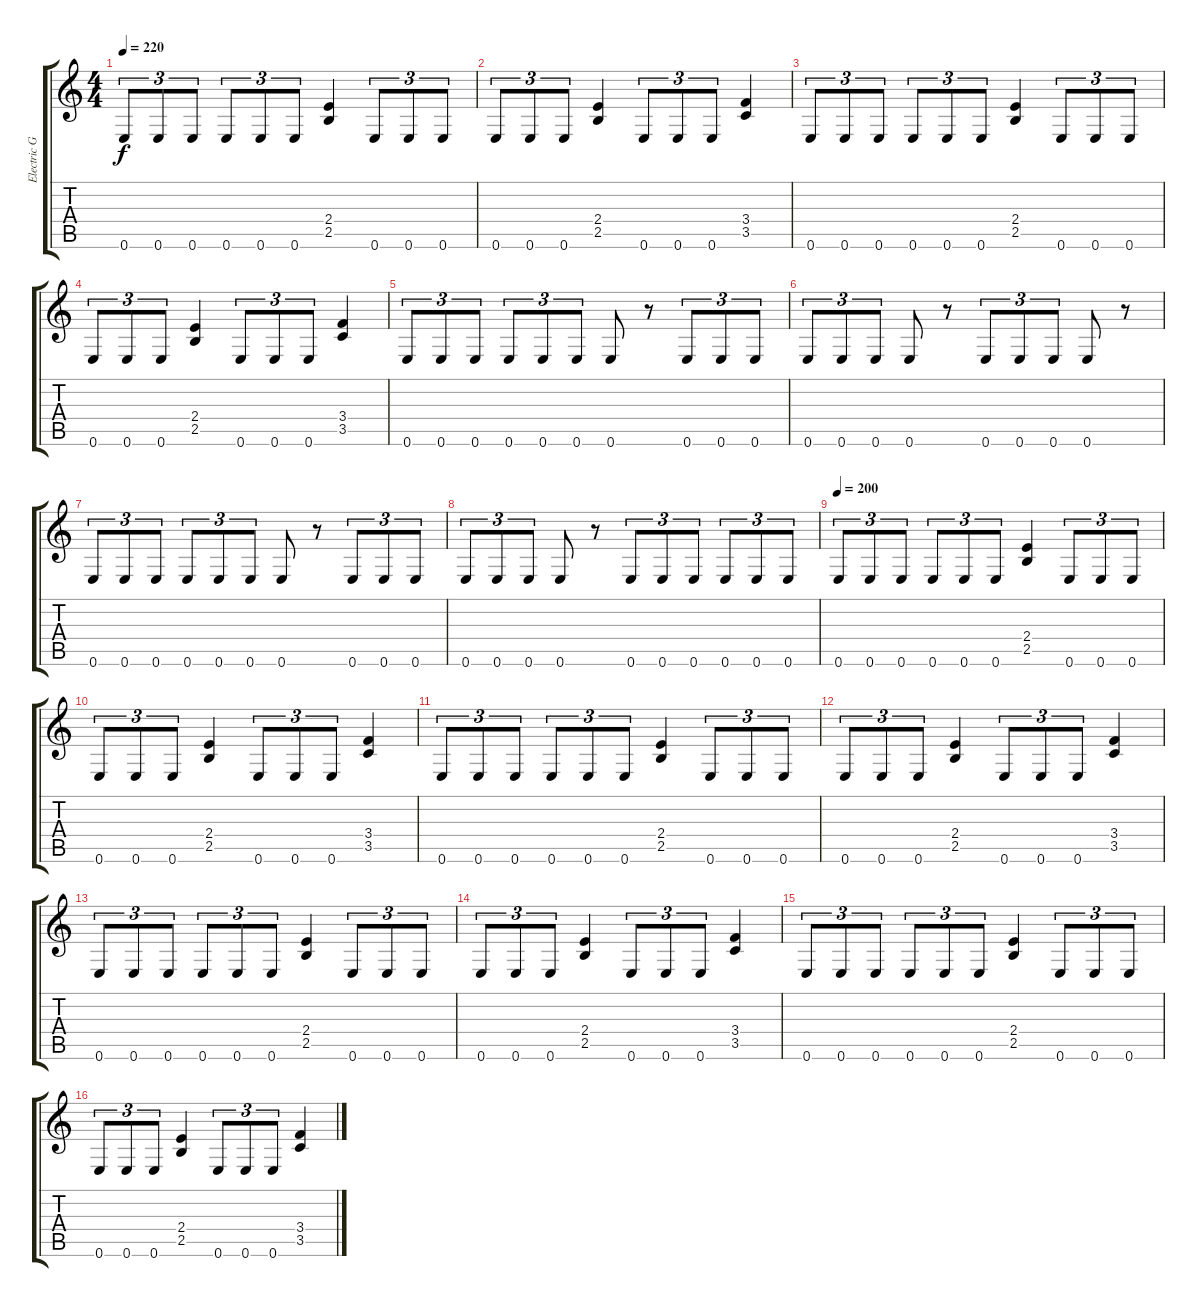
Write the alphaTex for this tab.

\track ("Electric Guitar (Guitar 2)" "Electric G") {instrument electricguitarclean}
\staff {score tabs}
\tuning (E4 B3 G3 D3 A2 E2) {hide}
\ts (4 4)
\tempo 220
\clef g2
\ks c
0.6.8{tu (3 2) dy f} 0.6.8{tu (3 2)} 0.6.8{tu (3 2)} 0.6.8{tu (3 2)} 0.6.8{tu (3 2)} 0.6.8{tu (3 2)} (2.4 2.5).4 0.6.8{tu (3 2)} 0.6.8{tu (3 2)} 0.6.8{tu (3 2)} |
0.6.8{tu (3 2)} 0.6.8{tu (3 2)} 0.6.8{tu (3 2)} (2.4 2.5).4 0.6.8{tu (3 2)} 0.6.8{tu (3 2)} 0.6.8{tu (3 2)} (3.4 3.5).4 |
0.6.8{tu (3 2)} 0.6.8{tu (3 2)} 0.6.8{tu (3 2)} 0.6.8{tu (3 2)} 0.6.8{tu (3 2)} 0.6.8{tu (3 2)} (2.4 2.5).4 0.6.8{tu (3 2)} 0.6.8{tu (3 2)} 0.6.8{tu (3 2)} |
0.6.8{tu (3 2)} 0.6.8{tu (3 2)} 0.6.8{tu (3 2)} (2.4 2.5).4 0.6.8{tu (3 2)} 0.6.8{tu (3 2)} 0.6.8{tu (3 2)} (3.4 3.5).4 |
0.6.8{tu (3 2)} 0.6.8{tu (3 2)} 0.6.8{tu (3 2)} 0.6.8{tu (3 2)} 0.6.8{tu (3 2)} 0.6.8{tu (3 2)} 0.6.8 r.8 0.6.8{tu (3 2)} 0.6.8{tu (3 2)} 0.6.8{tu (3 2)} |
0.6.8{tu (3 2)} 0.6.8{tu (3 2)} 0.6.8{tu (3 2)} 0.6.8 r.8 0.6.8{tu (3 2)} 0.6.8{tu (3 2)} 0.6.8{tu (3 2)} 0.6.8 r.8 |
0.6.8{tu (3 2)} 0.6.8{tu (3 2)} 0.6.8{tu (3 2)} 0.6.8{tu (3 2)} 0.6.8{tu (3 2)} 0.6.8{tu (3 2)} 0.6.8 r.8 0.6.8{tu (3 2)} 0.6.8{tu (3 2)} 0.6.8{tu (3 2)} |
0.6.8{tu (3 2)} 0.6.8{tu (3 2)} 0.6.8{tu (3 2)} 0.6.8 r.8 0.6.8{tu (3 2)} 0.6.8{tu (3 2)} 0.6.8{tu (3 2)} 0.6.8{tu (3 2)} 0.6.8{tu (3 2)} 0.6.8{tu (3 2)} |
\tempo 200
0.6.8{tu (3 2)} 0.6.8{tu (3 2)} 0.6.8{tu (3 2)} 0.6.8{tu (3 2)} 0.6.8{tu (3 2)} 0.6.8{tu (3 2)} (2.4 2.5).4 0.6.8{tu (3 2)} 0.6.8{tu (3 2)} 0.6.8{tu (3 2)} |
0.6.8{tu (3 2)} 0.6.8{tu (3 2)} 0.6.8{tu (3 2)} (2.4 2.5).4 0.6.8{tu (3 2)} 0.6.8{tu (3 2)} 0.6.8{tu (3 2)} (3.4 3.5).4 |
0.6.8{tu (3 2)} 0.6.8{tu (3 2)} 0.6.8{tu (3 2)} 0.6.8{tu (3 2)} 0.6.8{tu (3 2)} 0.6.8{tu (3 2)} (2.4 2.5).4 0.6.8{tu (3 2)} 0.6.8{tu (3 2)} 0.6.8{tu (3 2)} |
0.6.8{tu (3 2)} 0.6.8{tu (3 2)} 0.6.8{tu (3 2)} (2.4 2.5).4 0.6.8{tu (3 2)} 0.6.8{tu (3 2)} 0.6.8{tu (3 2)} (3.4 3.5).4 |
0.6.8{tu (3 2)} 0.6.8{tu (3 2)} 0.6.8{tu (3 2)} 0.6.8{tu (3 2)} 0.6.8{tu (3 2)} 0.6.8{tu (3 2)} (2.4 2.5).4 0.6.8{tu (3 2)} 0.6.8{tu (3 2)} 0.6.8{tu (3 2)} |
0.6.8{tu (3 2)} 0.6.8{tu (3 2)} 0.6.8{tu (3 2)} (2.4 2.5).4 0.6.8{tu (3 2)} 0.6.8{tu (3 2)} 0.6.8{tu (3 2)} (3.4 3.5).4 |
0.6.8{tu (3 2)} 0.6.8{tu (3 2)} 0.6.8{tu (3 2)} 0.6.8{tu (3 2)} 0.6.8{tu (3 2)} 0.6.8{tu (3 2)} (2.4 2.5).4 0.6.8{tu (3 2)} 0.6.8{tu (3 2)} 0.6.8{tu (3 2)} |
0.6.8{tu (3 2)} 0.6.8{tu (3 2)} 0.6.8{tu (3 2)} (2.4 2.5).4 0.6.8{tu (3 2)} 0.6.8{tu (3 2)} 0.6.8{tu (3 2)} (3.4 3.5).4
